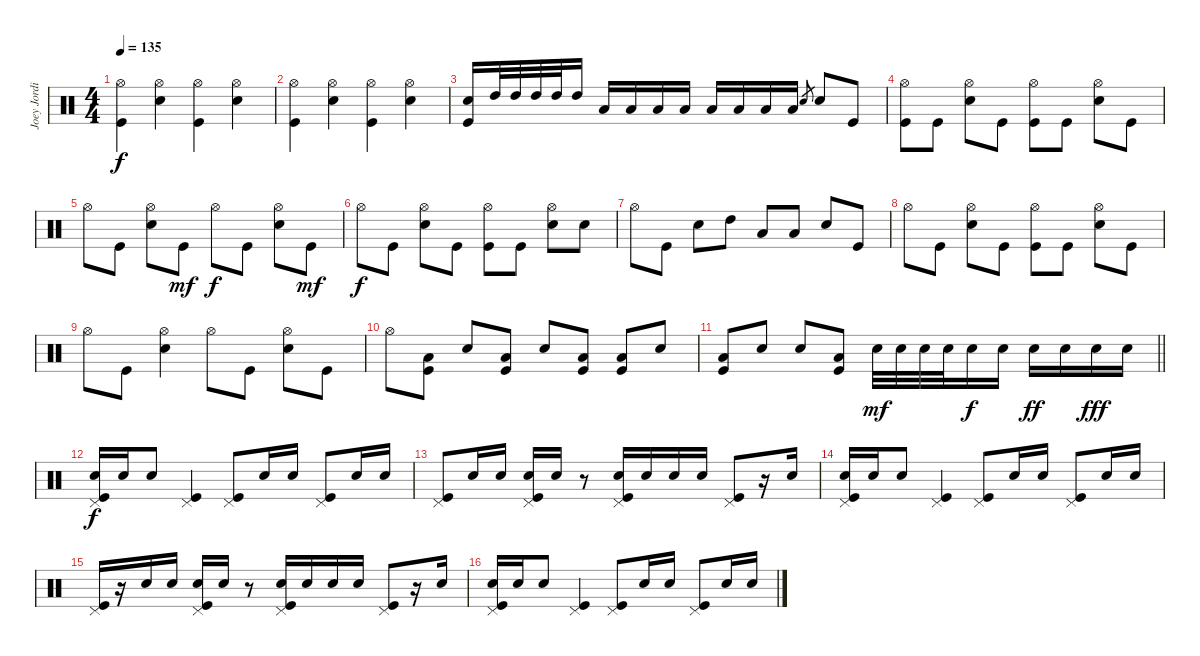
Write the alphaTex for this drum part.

\track ("Joey Jordison" "Joey Jordi") {instrument percussion}
\staff {score}
\articulation defaults
\ts (4 4)
\tempo 135
\clef neutral
\ks c
("Hi-Hat (open)" "Kick (hit)").4{dy f} ("Hi-Hat (open)" "Electric Snare (hit)").4 ("Hi-Hat (open)" "Kick (hit)").4 ("Hi-Hat (open)" "Electric Snare (hit)").4 |
("Hi-Hat (open)" "Kick (hit)").4 ("Hi-Hat (open)" "Electric Snare (hit)").4 ("Hi-Hat (open)" "Kick (hit)").4 ("Hi-Hat (open)" "Electric Snare (hit)").4 |
("Electric Snare (hit)" "Kick (hit)").16 "High Tom (hit)".32 "High Tom (hit)".32 "High Tom (hit)".32 "High Tom (hit)".32 "High Tom (hit)".16 "Low Tom (hit)".16 "Low Tom (hit)".16 "Low Tom (hit)".16 "Low Tom (hit)".16 "Low Floor Tom (hit)".16 "Low Floor Tom (hit)".16 "Low Floor Tom (hit)".16 "Low Floor Tom (hit)".16 "Electric Snare (hit)".8{gr} "Electric Snare (hit)".8 "Kick (hit)".8 |
("Hi-Hat (open)" "Kick (hit)").8 "Kick (hit)".8 ("Hi-Hat (open)" "Electric Snare (hit)").8 "Kick (hit)".8 ("Hi-Hat (open)" "Kick (hit)").8 "Kick (hit)".8 ("Hi-Hat (open)" "Electric Snare (hit)").8 "Kick (hit)".8 |
"Hi-Hat (open)".8 "Kick (hit)".8 ("Hi-Hat (open)" "Electric Snare (hit)").8 "Kick (hit)".8{dy mf} "Hi-Hat (open)".8{dy f} "Kick (hit)".8 ("Hi-Hat (open)" "Electric Snare (hit)").8 "Kick (hit)".8{dy mf} |
"Hi-Hat (open)".8{dy f} "Kick (hit)".8 ("Hi-Hat (open)" "Electric Snare (hit)").8 "Kick (hit)".8 ("Hi-Hat (open)" "Kick (hit)").8 "Kick (hit)".8 ("Hi-Hat (open)" "Electric Snare (hit)").8 "Electric Snare (hit)".8 |
"Hi-Hat (open)".8 "Kick (hit)".8 "Electric Snare (hit)".8 "High Tom (hit)".8 "Low Tom (hit)".8 "Low Floor Tom (hit)".8 "Electric Snare (hit)".8 "Kick (hit)".8 |
"Hi-Hat (open)".8 "Kick (hit)".8 ("Hi-Hat (open)" "Electric Snare (hit)").8 "Kick (hit)".8 ("Hi-Hat (open)" "Kick (hit)").8 "Kick (hit)".8 ("Hi-Hat (open)" "Electric Snare (hit)").8 "Kick (hit)".8 |
"Hi-Hat (open)".8 "Kick (hit)".8 ("Hi-Hat (open)" "Electric Snare (hit)").4 "Hi-Hat (open)".8 "Kick (hit)".8 ("Hi-Hat (open)" "Electric Snare (hit)").8 "Kick (hit)".8 |
"Hi-Hat (open)".8 ("Low Tom (hit)" "Kick (hit)").8 "Electric Snare (hit)".8 ("Low Tom (hit)" "Kick (hit)").8 "Electric Snare (hit)".8 ("Low Tom (hit)" "Kick (hit)").8 ("Low Tom (hit)" "Kick (hit)").8 "Electric Snare (hit)".8 |
\barLineRight lightlight
("Low Tom (hit)" "Kick (hit)").8 "Electric Snare (hit)".8 "Electric Snare (hit)".8 ("Low Tom (hit)" "Kick (hit)").8 "Electric Snare (hit)".32{dy mf} "Electric Snare (hit)".32 "Electric Snare (hit)".32 "Electric Snare (hit)".32 "Electric Snare (hit)".16{dy f} "Electric Snare (hit)".16 "Electric Snare (hit)".16{dy ff} "Electric Snare (hit)".16 "Electric Snare (hit)".16{dy fff} "Electric Snare (hit)".16 |
("Pedal Hi-Hat (hit)" "Electric Snare (hit)" "Kick (hit)").16{dy f} "Electric Snare (hit)".16 "Electric Snare (hit)".8 ("Pedal Hi-Hat (hit)" "Kick (hit)").4 ("Pedal Hi-Hat (hit)" "Kick (hit)").8 "Electric Snare (hit)".16 "Electric Snare (hit)".16 ("Pedal Hi-Hat (hit)" "Kick (hit)").8 "Electric Snare (hit)".16 "Electric Snare (hit)".16 |
("Pedal Hi-Hat (hit)" "Kick (hit)").8 "Electric Snare (hit)".16 "Electric Snare (hit)".16 ("Pedal Hi-Hat (hit)" "Electric Snare (hit)" "Kick (hit)").16 "Electric Snare (hit)".16 r.8 ("Pedal Hi-Hat (hit)" "Electric Snare (hit)" "Kick (hit)").16 "Electric Snare (hit)".16 "Electric Snare (hit)".16 "Electric Snare (hit)".16 ("Pedal Hi-Hat (hit)" "Kick (hit)").8 r.16 "Electric Snare (hit)".16 |
("Pedal Hi-Hat (hit)" "Electric Snare (hit)" "Kick (hit)").16 "Electric Snare (hit)".16 "Electric Snare (hit)".8 ("Pedal Hi-Hat (hit)" "Kick (hit)").4 ("Pedal Hi-Hat (hit)" "Kick (hit)").8 "Electric Snare (hit)".16 "Electric Snare (hit)".16 ("Pedal Hi-Hat (hit)" "Kick (hit)").8 "Electric Snare (hit)".16 "Electric Snare (hit)".16 |
("Pedal Hi-Hat (hit)" "Kick (hit)").16 r.16 "Electric Snare (hit)".16 "Electric Snare (hit)".16 ("Pedal Hi-Hat (hit)" "Electric Snare (hit)" "Kick (hit)").16 "Electric Snare (hit)".16 r.8 ("Pedal Hi-Hat (hit)" "Electric Snare (hit)" "Kick (hit)").16 "Electric Snare (hit)".16 "Electric Snare (hit)".16 "Electric Snare (hit)".16 ("Pedal Hi-Hat (hit)" "Kick (hit)").8 r.16 "Electric Snare (hit)".16 |
("Pedal Hi-Hat (hit)" "Electric Snare (hit)" "Kick (hit)").16 "Electric Snare (hit)".16 "Electric Snare (hit)".8 ("Pedal Hi-Hat (hit)" "Kick (hit)").4 ("Pedal Hi-Hat (hit)" "Kick (hit)").8 "Electric Snare (hit)".16 "Electric Snare (hit)".16 ("Pedal Hi-Hat (hit)" "Kick (hit)").8 "Electric Snare (hit)".16 "Electric Snare (hit)".16
